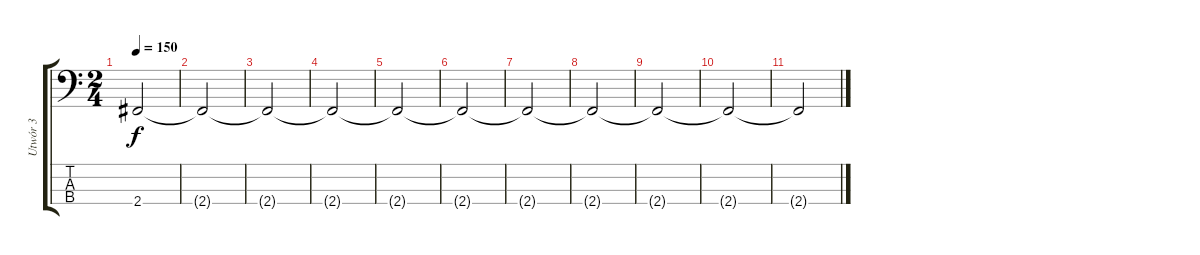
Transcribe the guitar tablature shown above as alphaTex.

\track ("Utwór 3" "Utwór 3") {instrument electricbassfinger}
\staff {score tabs}
\tuning (G2 D2 A1 E1) {hide}
\ts (2 4)
\tempo 150
\clef f4
\ks c
2.4.2{dy f} |
2.4{t}.2 |
2.4{t}.2 |
2.4{t}.2 |
2.4{t}.2 |
2.4{t}.2 |
2.4{t}.2 |
2.4{t}.2 |
2.4{t}.2 |
2.4{t}.2 |
2.4{t}.2
